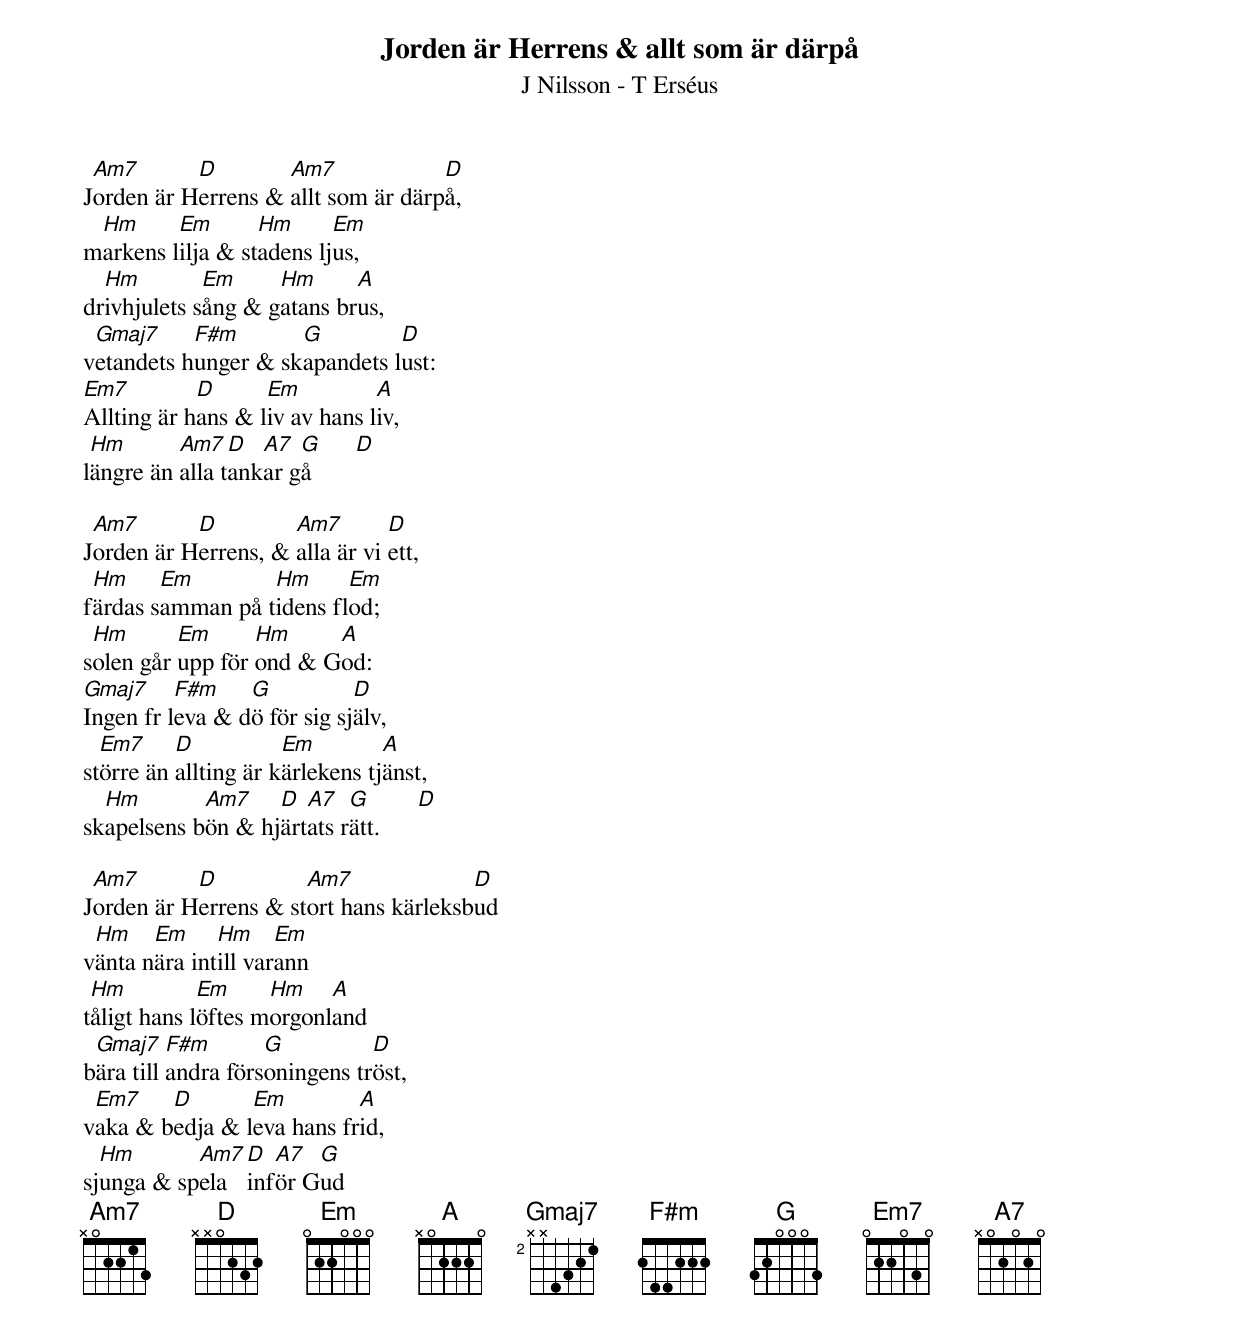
{t:Jorden är Herrens & allt som är därpå}
{st:J Nilsson - T Erséus}
J[Am7]orden är H[D]errens & [Am7]allt som är därp[D]å,
m[Hm]arkens l[Em]ilja & st[Hm]adens lj[Em]us,
dr[Hm]ivhjulets s[Em]ång & g[Hm]atans br[A]us,
v[Gmaj7]etandets h[F#m]unger & sk[G]apandets l[D]ust:
[Em7]Allting är h[D]ans & l[Em]iv av hans l[A]iv,
l[Hm]ängre än [Am7]alla t[D]ank[A7]ar g[G]å       [D]

J[Am7]orden är H[D]errens, & [Am7]alla är vi [D]ett,
f[Hm]ärdas s[Em]amman på t[Hm]idens fl[Em]od;
s[Hm]olen går [Em]upp för [Hm]ond & G[A]od:
[Gmaj7]Ingen fr l[F#m]eva & d[G]ö för sig sj[D]älv,
st[Em7]örre än [D]allting är k[Em]ärlekens tj[A]änst,
sk[Hm]apelsens b[Am7]ön & hj[D]ärt[A7]ats r[G]ätt.      [D]

J[Am7]orden är H[D]errens & st[Am7]ort hans kärleksb[D]ud
v[Hm]änta n[Em]ära int[Hm]ill var[Em]ann
t[Hm]åligt hans l[Em]öftes m[Hm]orgonl[A]and
b[Gmaj7]ära till [F#m]andra förs[G]oningens tr[D]öst,
v[Em7]aka & b[D]edja & l[Em]eva hans fr[A]id,
sj[Hm]unga & sp[Am7]ela [D]inf[A7]ör G[G]ud
